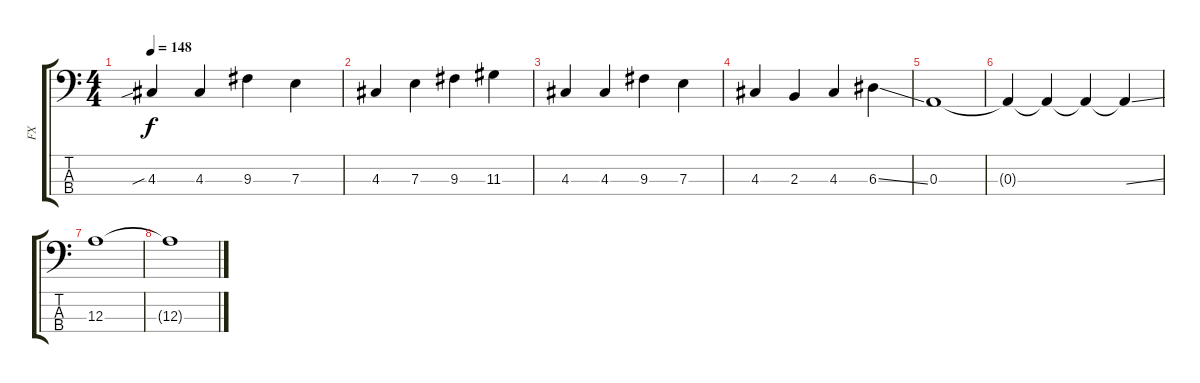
\track ("FX" "FX") {instrument distortionguitar}
\staff {score tabs}
\tuning (G2 D2 A1 E1) {hide}
\ts (4 4)
\tempo 148
\clef f4
\ks c
4.3{sib}.4{dy f} 4.3.4 9.3.4 7.3.4 |
4.3.4 7.3.4 9.3.4 11.3.4 |
4.3.4 4.3.4 9.3.4 7.3.4 |
4.3.4 2.3.4 4.3.4 6.3{ss}.4 |
0.3.1 |
0.3{t}.4 0.3{t}.4 0.3{t}.4 0.3{ss t}.4 |
12.3.1 |
12.3{t}.1
